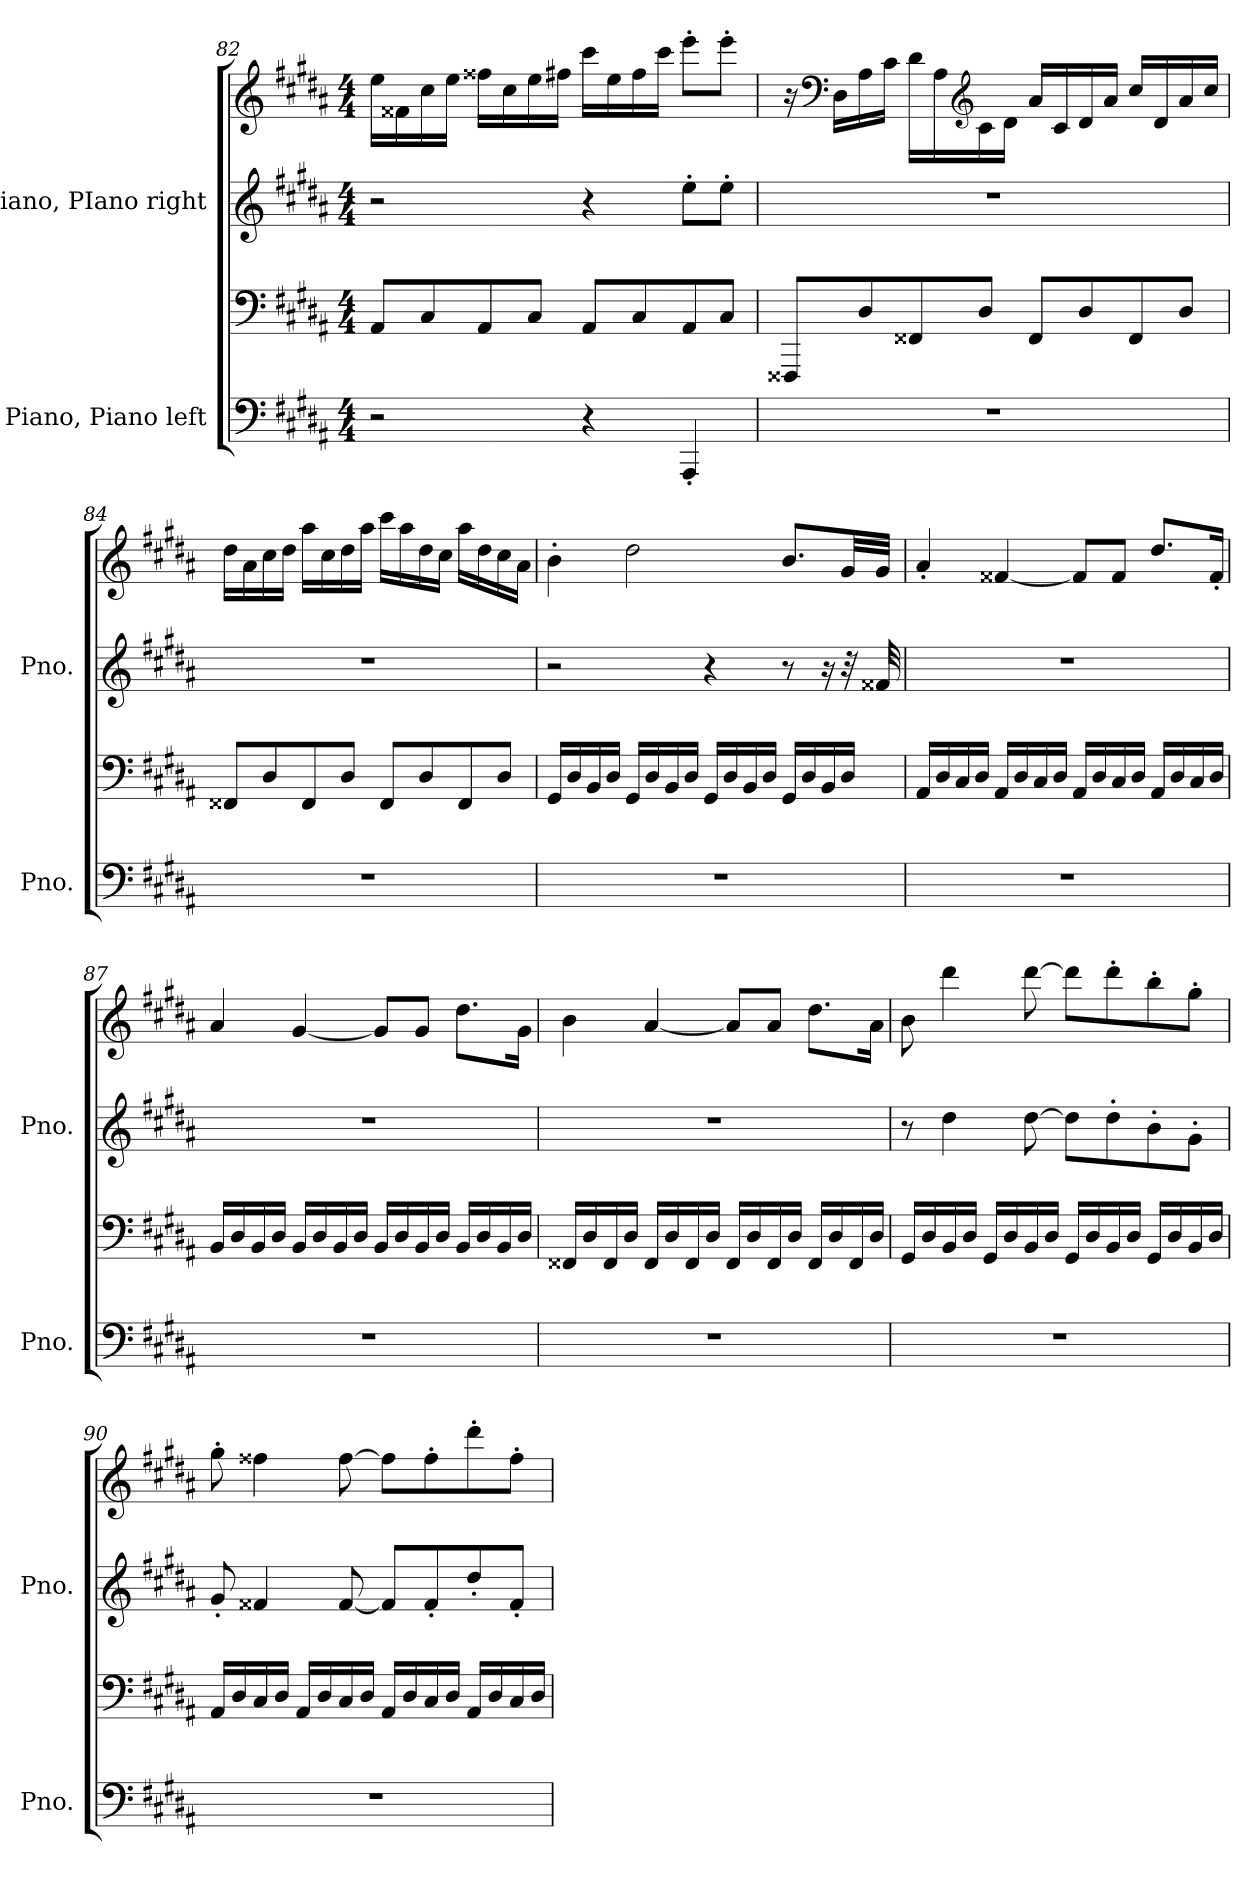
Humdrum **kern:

**kern	**kern	**kern	**kern
*part2	*part2	*part1	*part1
*staff4	*staff3	*staff2	*staff1
*I"Piano, Piano left	*	*I"Piano, PIano right	*
*I'Pno.	*	*I'Pno.	*
*clefF4	*clefF4	*clefG2	*clefG2
*k[f#c#g#d#a#]	*k[f#c#g#d#a#]	*k[f#c#g#d#a#]	*k[f#c#g#d#a#]
*M4/4	*M4/4	*M4/4	*M4/4
=82	=82	=82	=82
2r	8AA#/L	2r	16ee\LL
.	.	.	16f##X\
.	8C#/	.	16cc#\
.	.	.	16ee\JJ
.	8AA#/	.	16ff##X\LL
.	.	.	16cc#\
.	8C#/J	.	16ee\
.	.	.	16ff#X\JJ
4r	8AA#/L	4r	16ccc#\LL
.	.	.	16ee\
.	8C#/	.	16ff#\
.	.	.	16ccc#\JJ
4AAA#'/	8AA#/	8ee'\L	8eee'\L
.	8C#/J	8ee'\J	8eee'\J
!!LO:LB:g=z
=83	=83	=83	=83
1r	8FFF##X/L	1r	16r
*	*	*	*clefF4
.	.	.	16D#\LL
.	8D#/	.	16A#\
.	.	.	16c#\JJ
.	8FF##X/	.	16d#\LL
.	.	.	16A#\
*	*	*	*clefG2
.	8D#/J	.	16c#\
.	.	.	16d#\JJ
.	8FF##/L	.	16a#/LL
.	.	.	16c#/
.	8D#/	.	16d#/
.	.	.	16a#/JJ
.	8FF##/	.	16cc#/LL
.	.	.	16d#/
.	8D#/J	.	16a#/
.	.	.	16cc#/JJ
=84	=84	=84	=84
1r	8FF##X/L	1r	16dd#\LL
.	.	.	16a#\
.	8D#/	.	16cc#\
.	.	.	16dd#\JJ
.	8FF##/	.	16aa#\LL
.	.	.	16cc#\
.	8D#/J	.	16dd#\
.	.	.	16aa#\JJ
.	8FF##/L	.	16ccc#\LL
.	.	.	16aa#\
.	8D#/	.	16dd#\
.	.	.	16cc#\JJ
.	8FF##/	.	16aa#\LL
.	.	.	16dd#\
.	8D#/J	.	16cc#\
.	.	.	16a#\JJ
!!LO:LB:g=z
=85	=85	=85	=85
1r	16GG#/LL	2r	4b'\
.	16D#/	.	.
.	16BB/	.	.
.	16D#/JJ	.	.
.	16GG#/LL	.	2dd#\
.	16D#/	.	.
.	16BB/	.	.
.	16D#/JJ	.	.
.	16GG#/LL	4r	.
.	16D#/	.	.
.	16BB/	.	.
.	16D#/JJ	.	.
.	16GG#/LL	8r	8.b/L
.	16D#/	.	.
.	16BB/	16r	.
.	16D#/JJ	32r	32g#/LL
.	.	32f##X/	32g#/JJJ
=86	=86	=86	=86
1r	16AA#/LL	1r	4a#'/
.	16D#/	.	.
.	16C#/	.	.
.	16D#/JJ	.	.
.	16AA#/LL	.	[4f##X/
.	16D#/	.	.
.	16C#/	.	.
.	16D#/JJ	.	.
.	16AA#/LL	.	8f##/L]
.	16D#/	.	.
.	16C#/	.	8f##/J
.	16D#/JJ	.	.
.	16AA#/LL	.	8.dd#/L
.	16D#/	.	.
.	16C#/	.	.
.	16D#/JJ	.	16f##'/Jk
!!LO:PB:g=z
=87	=87	=87	=87
1r	16BB/LL	1r	4a#/
.	16D#/	.	.
.	16BB/	.	.
.	16D#/JJ	.	.
.	16BB/LL	.	[4g#/
.	16D#/	.	.
.	16BB/	.	.
.	16D#/JJ	.	.
.	16BB/LL	.	8g#/L]
.	16D#/	.	.
.	16BB/	.	8g#/J
.	16D#/JJ	.	.
.	16BB/LL	.	8.dd#\L
.	16D#/	.	.
.	16BB/	.	.
.	16D#/JJ	.	16g#\Jk
=88	=88	=88	=88
1r	16FF##X/LL	1r	4b\
.	16D#/	.	.
.	16FF##/	.	.
.	16D#/JJ	.	.
.	16FF##/LL	.	[4a#/
.	16D#/	.	.
.	16FF##/	.	.
.	16D#/JJ	.	.
.	16FF##/LL	.	8a#/L]
.	16D#/	.	.
.	16FF##/	.	8a#/J
.	16D#/JJ	.	.
.	16FF##/LL	.	8.dd#\L
.	16D#/	.	.
.	16FF##/	.	.
.	16D#/JJ	.	16a#\Jk
!!LO:LB:g=z
=89	=89	=89	=89
1r	16GG#/LL	8r	8b\
.	16D#/	.	.
.	16BB/	4dd#\	4ddd#\
.	16D#/JJ	.	.
.	16GG#/LL	.	.
.	16D#/	.	.
.	16BB/	[8dd#\	[8ddd#\
.	16D#/JJ	.	.
.	16GG#/LL	8dd#\L]	8ddd#\L]
.	16D#/	.	.
.	16BB/	8dd#'\	8ddd#'\
.	16D#/JJ	.	.
.	16GG#/LL	8b'\	8bb'\
.	16D#/	.	.
.	16BB/	8g#'\J	8gg#'\J
.	16D#/JJ	.	.
=90	=90	=90	=90
1r	16AA#/LL	8g#'/	8gg#'\
.	16D#/	.	.
.	16C#/	4f##X/	4ff##X\
.	16D#/JJ	.	.
.	16AA#/LL	.	.
.	16D#/	.	.
.	16C#/	[8f##/	[8ff##\
.	16D#/JJ	.	.
.	16AA#/LL	8f##/L]	8ff##\L]
.	16D#/	.	.
.	16C#/	8f##'/	8ff##'\
.	16D#/JJ	.	.
.	16AA#/LL	8dd#'/	8ddd#'\
.	16D#/	.	.
.	16C#/	8f##'/J	8ff##'\J
.	16D#/JJ	.	.
=	=	=	=
*-	*-	*-	*-
